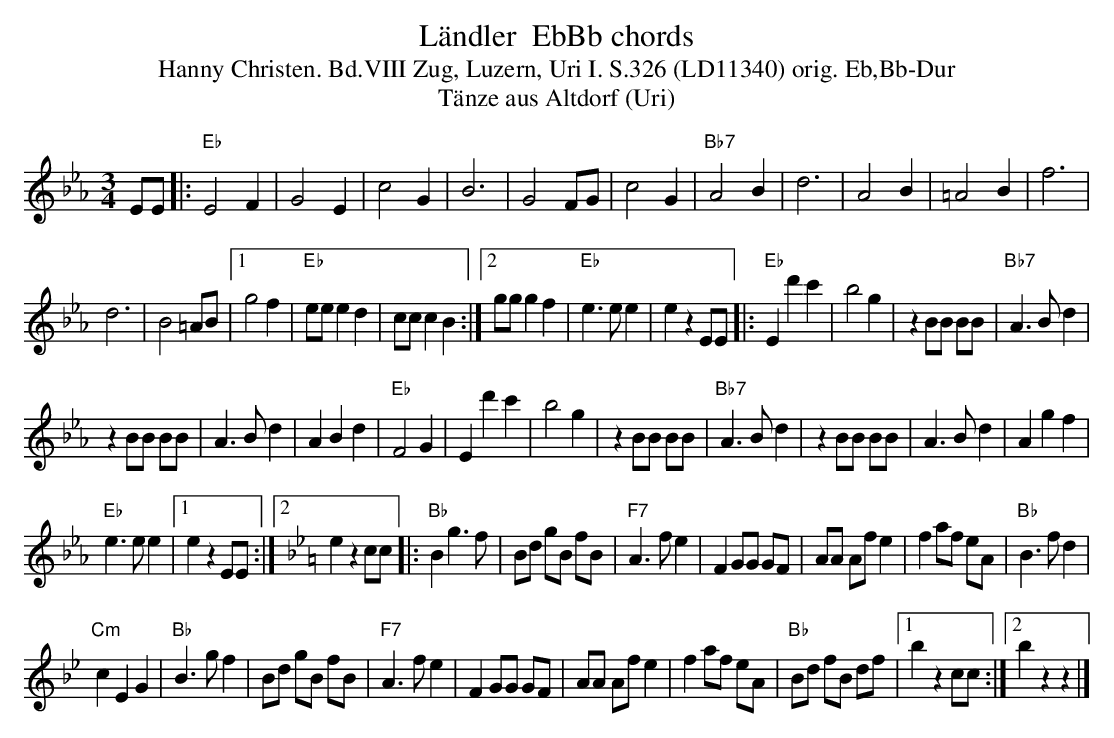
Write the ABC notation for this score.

X:1
T: L\"andler  EbBb chords
T:Hanny Christen. Bd.VIII Zug, Luzern, Uri I. S.326 (LD11340) orig. Eb,Bb-Dur
T: T\"anze aus Altdorf (Uri)
M:3/4
L:1/4
K:Eb %%MIDI gchordon
E/E/ |: "Eb"E2F | G2E | c2G | B3 | G2F/G/ | c2G | "Bb7"A2B | d3 | A2B | =A2B | f3 |
d3 | B2=A/B/ |1 g2f | "Eb"e/e/ed | c/c/cB :|2 g/g/gf | "Eb"e>ee | ezE/E/ |: "Eb"Ed'c' | b2g | zB/B/ B/B/ | "Bb7"A>Bd |
zB/B/ B/B/ | A>Bd | ABd | "Eb"F2G | Ed'c' | b2g | zB/B/ B/B/ | "Bb7"A>Bd | zB/B/ B/B/ | A>Bd | Agf |
"Eb"e>ee |1 ezE/E/ :|2 [K:Bb] ezc/c/ |: "Bb"Bg>f | [L:1/8] Bd gB fB | "F7"A3fe2 | F2GG GF | AA Afe2 | f2af eA | "Bb"B3fd2 |
"Cm"c2E2G2 | "Bb"B3gf2 | Bd gB fB | "F7"A3fe2 | F2GG GF | AA Afe2 | f2af eA | "Bb"Bd fB df |1 b2z2cc :|2 b2z2z2 |]
